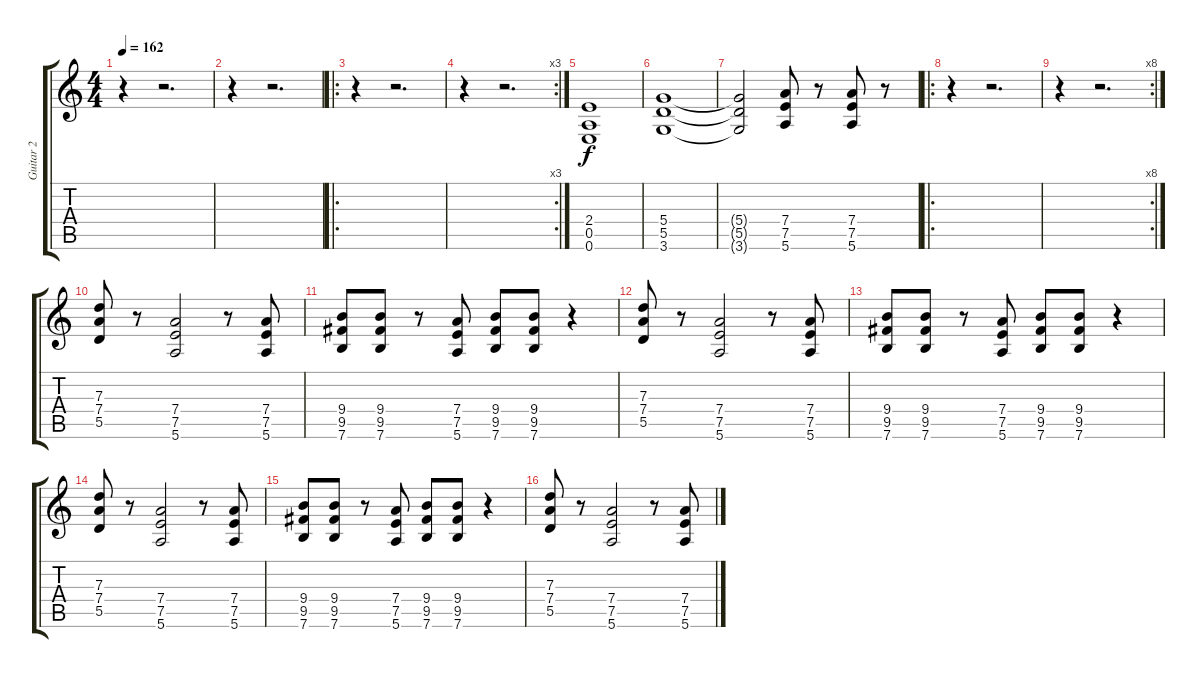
\track ("Guitar 2" "Guitar 2") {instrument overdrivenguitar}
\staff {score tabs}
\tuning (E4 B3 G3 D3 A2 E2) {hide}
\ts (4 4)
\tempo 162
\clef g2
\ks c
r.4{dy f instrument overdrivenguitar} r.2{d} |
r.4 r.2{d} |
\ro
r.4 r.2{d} |
\rc 3
r.4 r.2{d} |
(2.4 0.5 0.6).1 |
(5.4 5.5 3.6).1 |
(5.4{t} 5.5{t} 3.6{t}).2 (7.4 7.5 5.6).8 r.8 (7.4 7.5 5.6).8 r.8 |
\ro
r.4 r.2{d} |
\rc 8
r.4 r.2{d} |
(7.3 7.4 5.5).8 r.8 (7.4 7.5 5.6).2 r.8 (7.4 7.5 5.6).8 |
(9.4 9.5 7.6).8 (9.4 9.5 7.6).8 r.8 (7.4 7.5 5.6).8 (9.4 9.5 7.6).8 (9.4 9.5 7.6).8 r.4 |
(7.3 7.4 5.5).8 r.8 (7.4 7.5 5.6).2 r.8 (7.4 7.5 5.6).8 |
(9.4 9.5 7.6).8 (9.4 9.5 7.6).8 r.8 (7.4 7.5 5.6).8 (9.4 9.5 7.6).8 (9.4 9.5 7.6).8 r.4 |
(7.3 7.4 5.5).8 r.8 (7.4 7.5 5.6).2 r.8 (7.4 7.5 5.6).8 |
(9.4 9.5 7.6).8 (9.4 9.5 7.6).8 r.8 (7.4 7.5 5.6).8 (9.4 9.5 7.6).8 (9.4 9.5 7.6).8 r.4 |
(7.3 7.4 5.5).8 r.8 (7.4 7.5 5.6).2 r.8 (7.4 7.5 5.6).8
